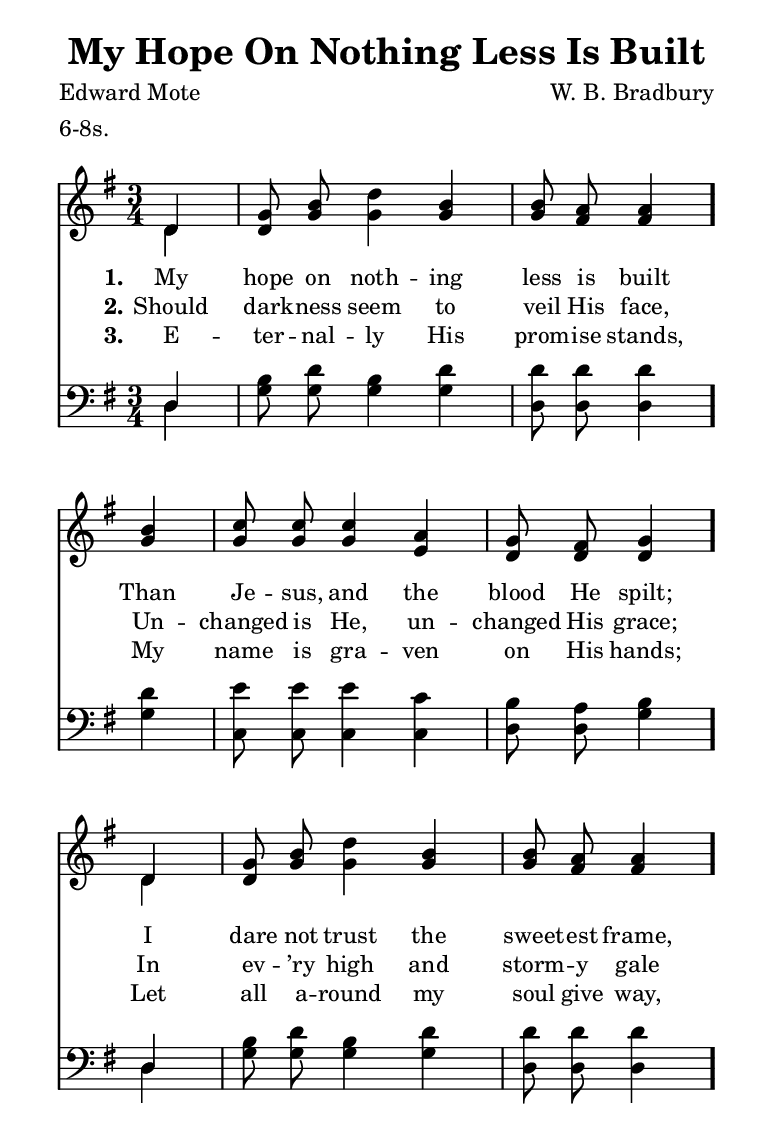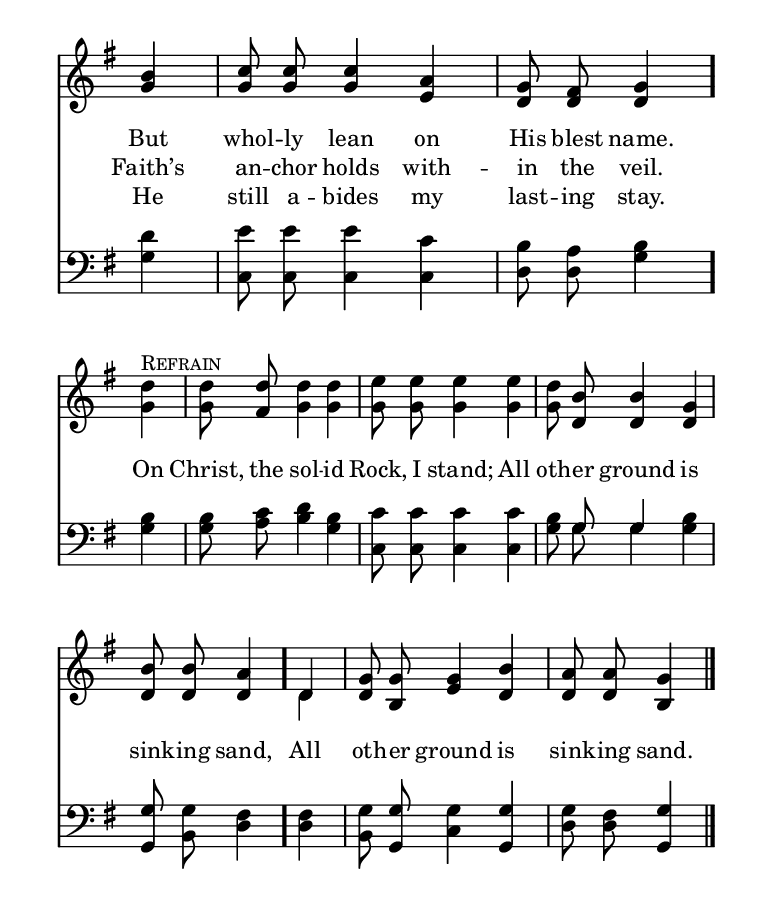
\include "common/global.ily"
\paper {
  \include "common/paper.ily"
  ragged-bottom = ##t
  ragged-last-bottom = ##t
  %systems-per-page = ##f
  page-count = ##f
}

\header{
  hymnnumber = "7"
  title = "My Hope On Nothing Less Is Built"
  tunename = "Foundation"
  meter = "6-8s."
  poet = "Edward Mote"
  composer = "W. B. Bradbury"
  %copyright = ""
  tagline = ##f
}

patternA = { c4 | c8 c8 c4 c4 | c8 c8 c4 } % all phrases

global = {
  \include "common/overrides.ily"
  \override Staff.TimeSignature.style = #'numbered
  \time 3/4
  \once \override Score.MetronomeMark.transparent = ##t
  \tempo 4 = 66
  \key g \major
  \partial 4
  \autoBeamOff
}

notesSoprano = {
\global
\relative c' {

  \changePitch \patternA { d  | g b d b | b a a   } \bar "."
  \changePitch \patternA { b  | c c c a | g fis g } \bar "."
  \changePitch \patternA { d  | g b d b | b a a   } \bar "."
  \changePitch \patternA { b  | c c c a | g fis g } \bar "."

  << s^\markup { \small \caps "Refrain" }
  \changePitch \patternA { d' | d d d d | e e e   } \bar "." >>
  \changePitch \patternA { e  | d b b g | b b a   } \bar "."
  \changePitch \patternA { d, | g g g b | a a g   } \bar "|."

}
}

notesAlto = {
\global
\relative e' {

  \changePitch \patternA { d | d g g g   | g fis fis }
  \changePitch \patternA { g | g g g e   | d d d     }
  \changePitch \patternA { d | d g g g   | g fis fis }
  \changePitch \patternA { g | g g g e   | d d d     }

  \changePitch \patternA { g | g fis g g | g g g     }
  \changePitch \patternA { g | g d d d   | d d d     }
  \changePitch \patternA { d | d b e d   | d d b     }

}
}

notesTenor = {
\global
\relative a, {


  \changePitch \patternA { d   | b' d b d | d d d   }
  \changePitch \patternA { d   | e e e c  | b a b   }
  \changePitch \patternA { d,  | b' d b d | d d d   }
  \changePitch \patternA { d   | e e e c  | b a b   }

  \changePitch \patternA { b   | b c d b  | c c c   }
  \changePitch \patternA { c   | b g g b  | g g fis }
  \changePitch \patternA { fis | g g g g  | g fis g }

}
}

notesBass = {
\global
\relative f {


  \changePitch \patternA { d | g g g g  | d d d   }
  \changePitch \patternA { g | c, c c c | d d g   }
  \changePitch \patternA { d | g g g g  | d d d   }
  \changePitch \patternA { g | c, c c c | d d g   }

  \changePitch \patternA { g | g a b g  | c, c c  }
  \changePitch \patternA { c | g' g g g | g, b d  }
  \changePitch \patternA { d | b g c g  | d' d g, }

}
}

Refrain = \lyricmode {

  On Christ, the sol -- id Rock, I stand;
  All oth -- er ground is sink -- ing sand,
  All oth -- er ground is sink -- ing sand.

}

wordsA = \lyricmode {
\set stanza = "1."

  My hope on noth -- ing less is built
  Than Je -- sus, and the blood He spilt;
  I dare not trust the sweet -- est frame,
  But whol -- ly lean on His blest name.
}

wordsB = \lyricmode {
\set stanza = "2."

  Should dark -- ness seem to veil His face,
  Un -- changed is He, un -- changed His grace;
  In ev -- ’ry high and storm -- y gale
  Faith’s an -- chor holds with -- in the veil. \break
  \Refrain
}

wordsC = \lyricmode {
\set stanza = "3."

  E -- ter -- nal -- ly His prom -- ise stands,
  My name is gra -- ven on His hands;
  Let all a -- round my soul give way,
  He still a -- bides my last -- ing stay.
}


\score {
  \context ChoirStaff <<
    \context Staff = upper <<
      \set Staff.autoBeaming = ##f
      \set ChoirStaff.systemStartDelimiter = #'SystemStartBar
      \set ChoirStaff.printPartCombineTexts = ##f
      \partcombine #'(2 . 9) \notesSoprano \notesAlto
      \context NullVoice = sopranos { \voiceOne << \notesSoprano >> }
      \context NullVoice = altos { \voiceTwo << \notesAlto >> }
      \context Lyrics = one   \lyricsto sopranos \wordsA
      \context Lyrics = two   \lyricsto sopranos \wordsB
      \context Lyrics = three \lyricsto sopranos \wordsC
    >>
    \context Staff = men <<
      \set Staff.autoBeaming = ##f
      \clef bass
      \set ChoirStaff.printPartCombineTexts = ##f
      \partcombine #'(2 . 9) \notesTenor \notesBass
      \context NullVoice = tenors { \voiceOne << \notesTenor >> }
      \context NullVoice = basses { \voiceTwo << \notesBass >> }
    >>
  >>
  \layout {
    \include "common/layout.ily"
  }
  \midi{
    \include "common/midi.ily"
  }
}

\version "2.19.49"  % necessary for upgrading to future LilyPond versions.

% vi:set et ts=2 sw=2 ai nocindent syntax=lilypond:
